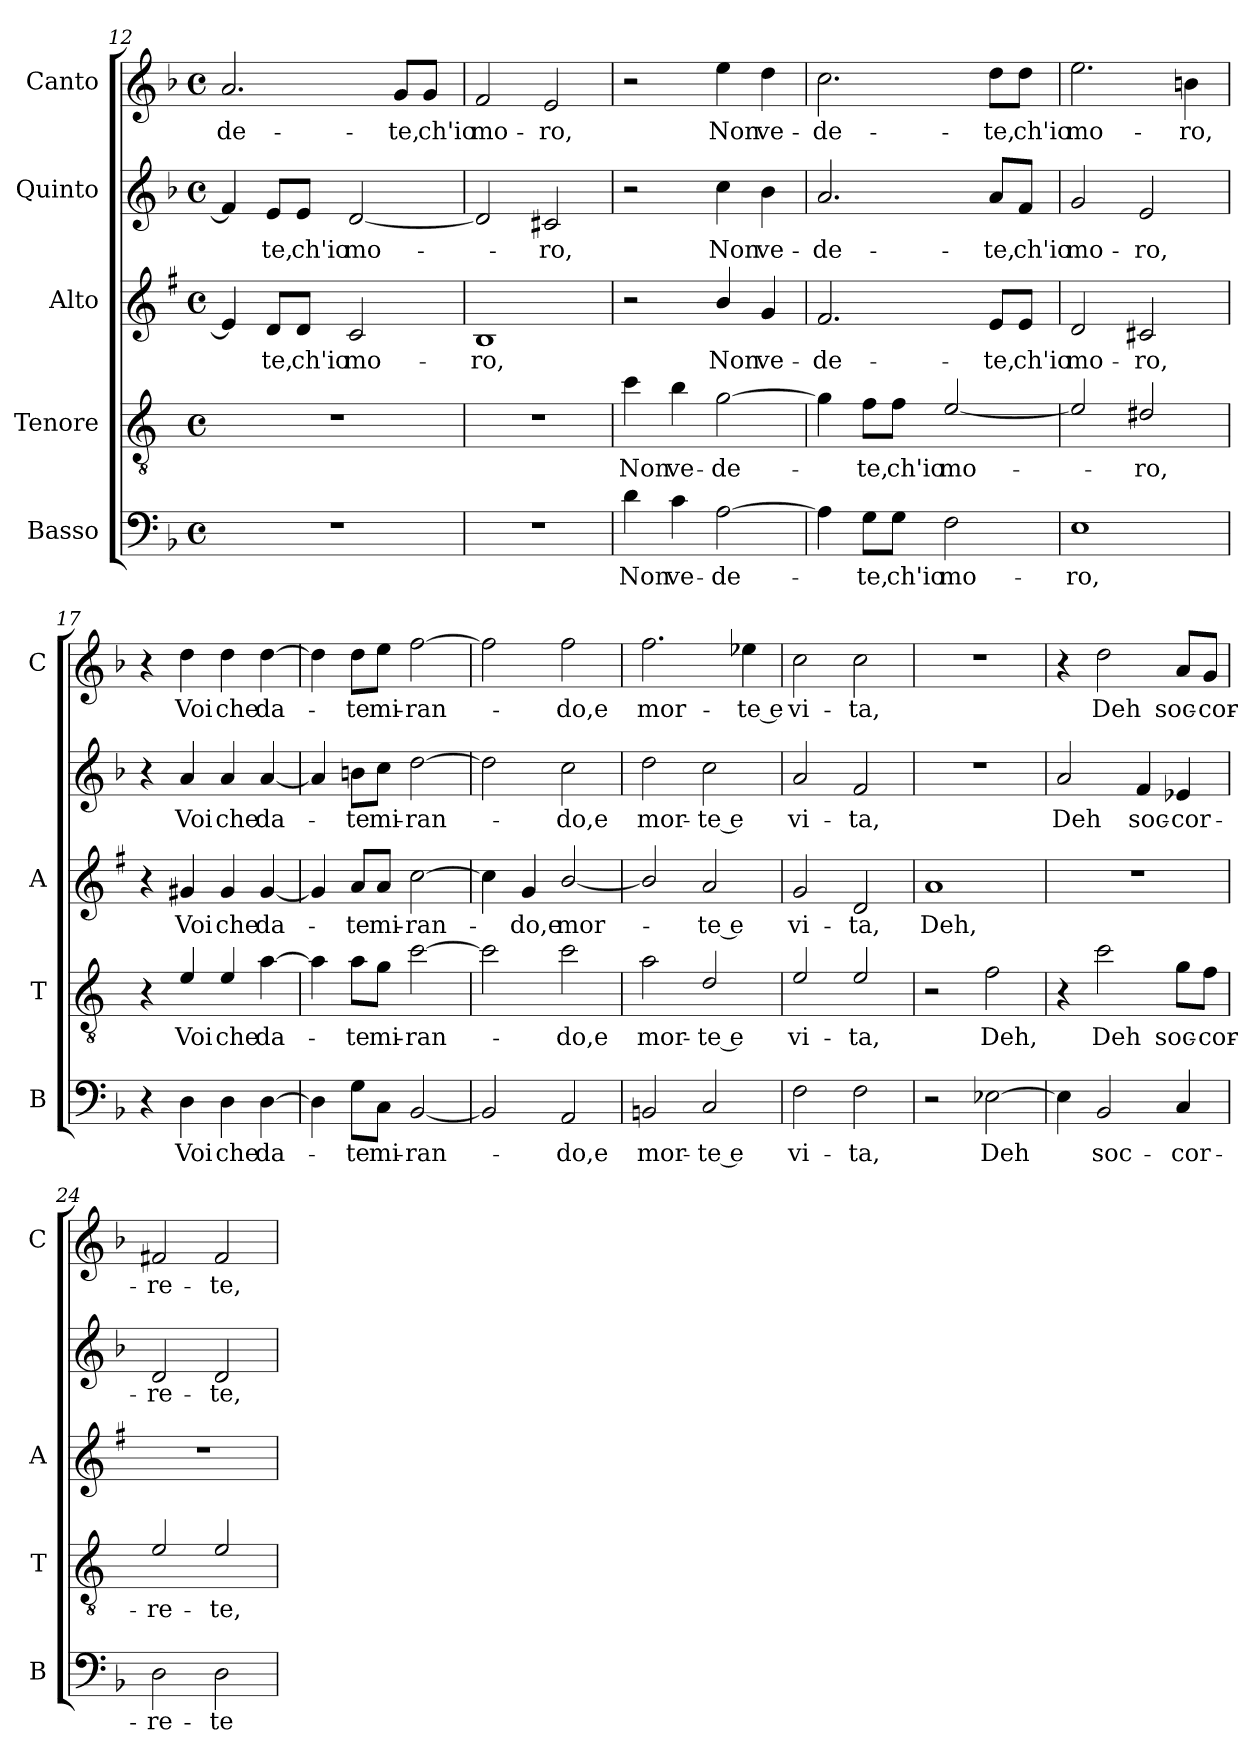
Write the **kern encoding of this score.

**kern	**text	**kern	**text	**kern	**text	**kern	**text	**kern	**text
*part5	*part5	*part4	*part4	*part3	*part3	*part2	*part2	*part1	*part1
*staff5	*staff5	*staff4	*staff4	*staff3	*staff3	*staff2	*staff2	*staff1	*staff1
*I"Basso	*	*I"Tenore	*	*I"Alto	*	*I"Quinto	*	*I"Canto	*
*I'B	*	*I'T	*	*I'A	*	*	*	*I'C	*
*clefF4	*	*clefGv2	*	*clefG2	*	*clefG2	*	*clefG2	*
*	*	*ITrd4c7	*	*ITrd1c2	*	*	*	*	*
*k[b-]	*	*k[b-]	*	*k[b-]	*	*k[b-]	*	*k[b-]	*
*F:	*	*F:	*	*F:	*	*F:	*	*F:	*
*M4/4	*	*M4/4	*	*M4/4	*	*M4/4	*	*M4/4	*
*met(c)	*	*met(c)	*	*met(c)	*	*met(c)	*	*met(c)	*
=12	=12	=12	=12	=12	=12	=12	=12	=12	=12
!	!	!	!	!	!	!	!	!	!LO:LY:b
1r	.	1r	.	4d/]	.	4f/]	.	2.a/	-de-
!	!	!	!	!	!LO:LY:b	!	!LO:LY:b	!	!
.	.	.	.	8c/L	-te,	8e/L	-te,	.	.
!	!	!	!	!	!LO:LY:b	!	!LO:LY:b	!	!
.	.	.	.	8c/J	ch'io	8e/J	ch'io	.	.
!	!	!	!	!	!LO:LY:b	!	!LO:LY:b	!	!
.	.	.	.	2B-/	mo-	[2d/	mo-	.	.
!	!	!	!	!	!	!	!	!	!LO:LY:b
.	.	.	.	.	.	.	.	8g/L	-te,
!	!	!	!	!	!	!	!	!	!LO:LY:b
.	.	.	.	.	.	.	.	8g/J	ch'io
=13	=13	=13	=13	=13	=13	=13	=13	=13	=13
!	!	!	!	!	!LO:LY:b	!	!	!	!LO:LY:b
1r	.	1r	.	1A	-ro,	2d/]	.	2f/	mo-
!	!	!	!	!	!	!	!LO:LY:b	!	!LO:LY:b
.	.	.	.	.	.	2c#X/	-ro,	2e/	-ro,
=14	=14	=14	=14	=14	=14	=14	=14	=14	=14
!	!LO:LY:b	!	!LO:LY:b	!	!	!	!	!	!
4d\	Non	4f\	Non	2r	.	2r	.	2r	.
!	!LO:LY:b	!	!LO:LY:b	!	!	!	!	!	!
4c\	ve-	4e\	ve-	.	.	.	.	.	.
!	!LO:LY:b	!	!LO:LY:b	!	!LO:LY:b	!	!LO:LY:b	!	!LO:LY:b
[2A\	-de-	[2c\	-de-	4a/	Non	4cc\	Non	4ee\	Non
!	!	!	!	!	!LO:LY:b	!	!LO:LY:b	!	!LO:LY:b
.	.	.	.	4f/	ve-	4b-\	ve-	4dd\	ve-
!!LO:PB:g=z
=15	=15	=15	=15	=15	=15	=15	=15	=15	=15
!	!	!	!	!	!LO:LY:b	!	!LO:LY:b	!	!LO:LY:b
4A\]	.	4c\]	.	2.e/	-de-	2.a/	-de-	2.cc\	-de-
!	!LO:LY:b	!	!LO:LY:b	!	!	!	!	!	!
8G\L	-te,	8B-\L	-te,	.	.	.	.	.	.
!	!LO:LY:b	!	!LO:LY:b	!	!	!	!	!	!
8G\J	ch'io	8B-\J	ch'io	.	.	.	.	.	.
!	!LO:LY:b	!	!LO:LY:b	!	!	!	!	!	!
2F\	mo-	[2A/	mo-	.	.	.	.	.	.
!	!	!	!	!	!LO:LY:b	!	!LO:LY:b	!	!LO:LY:b
.	.	.	.	8d/L	-te,	8a/L	-te,	8dd\L	-te,
!	!	!	!	!	!LO:LY:b	!	!LO:LY:b	!	!LO:LY:b
.	.	.	.	8d/J	ch'io	8f/J	ch'io	8dd\J	ch'io
=16	=16	=16	=16	=16	=16	=16	=16	=16	=16
!	!LO:LY:b	!	!	!	!LO:LY:b	!	!LO:LY:b	!	!LO:LY:b
1E	-ro,	2A/]	.	2c/	mo-	2g/	mo-	2.ee\	mo-
!	!	!	!LO:LY:b	!	!LO:LY:b	!	!LO:LY:b	!	!
.	.	2G#X/	-ro,	2Bn/	-ro,	2e/	-ro,	.	.
!	!	!	!	!	!	!	!	!	!LO:LY:b
.	.	.	.	.	.	.	.	4bn\	-ro,
=17	=17	=17	=17	=17	=17	=17	=17	=17	=17
4r	.	4r	.	4r	.	4r	.	4r	.
!	!LO:LY:b	!	!LO:LY:b	!	!LO:LY:b	!	!LO:LY:b	!	!LO:LY:b
4D\	Voi	4A/	Voi	4f#X/	Voi	4a/	Voi	4dd\	Voi
!	!LO:LY:b	!	!LO:LY:b	!	!LO:LY:b	!	!LO:LY:b	!	!LO:LY:b
4D\	che	4A/	che	4f#/	che	4a/	che	4dd\	che
!	!LO:LY:b	!	!LO:LY:b	!	!LO:LY:b	!	!LO:LY:b	!	!LO:LY:b
[4D\	da-	[4d\	da-	[4f#/	da-	[4a/	da-	[4dd\	da-
=18	=18	=18	=18	=18	=18	=18	=18	=18	=18
4D\]	.	4d\]	.	4f#/]	.	4a/]	.	4dd\]	.
!	!LO:LY:b	!	!LO:LY:b	!	!LO:LY:b	!	!LO:LY:b	!	!LO:LY:b
8G\L	-te	8d\L	-te	8g/L	-te	8bn\L	-te	8dd\L	-te
!	!LO:LY:b	!	!LO:LY:b	!	!LO:LY:b	!	!LO:LY:b	!	!LO:LY:b
8C\J	mi-	8c\J	mi-	8g/J	mi-	8cc\J	mi-	8ee\J	mi-
!	!LO:LY:b	!	!LO:LY:b	!	!LO:LY:b	!	!LO:LY:b	!	!LO:LY:b
[2BB-/	-ran-	[2f\	-ran-	[2b-\	-ran-	[2dd\	-ran-	[2ff\	-ran-
=19	=19	=19	=19	=19	=19	=19	=19	=19	=19
2BB-/]	.	2f\]	.	4b-\]	.	2dd\]	.	2ff\]	.
!	!	!	!	!	!LO:LY:b	!	!	!	!
.	.	.	.	4f/	-do,e	.	.	.	.
!	!LO:LY:b	!	!LO:LY:b	!	!LO:LY:b	!	!LO:LY:b	!	!LO:LY:b
2AA/	-do,e	2f\	-do,e	[2a/	mor-	2cc\	-do,e	2ff\	-do,e
=20	=20	=20	=20	=20	=20	=20	=20	=20	=20
!	!LO:LY:b	!	!LO:LY:b	!	!	!	!LO:LY:b	!	!LO:LY:b
2BBn/	mor-	2d\	mor-	2a/]	.	2dd\	mor-	2.ff\	mor-
!	!LO:LY:b	!	!LO:LY:b	!	!LO:LY:b	!	!LO:LY:b	!	!
2C/	-te e	2G/	-te e	2g/	-te e	2cc\	-te e	.	.
!	!	!	!	!	!	!	!	!	!LO:LY:b
.	.	.	.	.	.	.	.	4ee-X\	-te e
=21	=21	=21	=21	=21	=21	=21	=21	=21	=21
!	!LO:LY:b	!	!LO:LY:b	!	!LO:LY:b	!	!LO:LY:b	!	!LO:LY:b
2F\	vi-	2A/	vi-	2f/	vi-	2a/	vi-	2cc\	vi-
!	!LO:LY:b	!	!LO:LY:b	!	!LO:LY:b	!	!LO:LY:b	!	!LO:LY:b
2F\	-ta,	2A/	-ta,	2c/	-ta,	2f/	-ta,	2cc\	-ta,
!!LO:LB:g=z
=22	=22	=22	=22	=22	=22	=22	=22	=22	=22
!	!	!	!	!	!LO:LY:b	!	!	!	!
2r	.	2r	.	1g	Deh,	1r	.	1r	.
!	!LO:LY:b	!	!LO:LY:b	!	!	!	!	!	!
[2E-X\	Deh	2B-\	Deh,	.	.	.	.	.	.
=23	=23	=23	=23	=23	=23	=23	=23	=23	=23
!	!	!	!	!	!	!	!LO:LY:b	!	!
4E-\]	.	4r	.	1r	.	2a/	Deh	4r	.
!	!LO:LY:b	!	!LO:LY:b	!	!	!	!	!	!LO:LY:b
2BB-/	soc-	2f\	Deh	.	.	.	.	2dd\	Deh
!	!	!	!	!	!	!	!LO:LY:b	!	!
.	.	.	.	.	.	4f/	soc-	.	.
!	!LO:LY:b	!	!LO:LY:b	!	!	!	!LO:LY:b	!	!LO:LY:b
4C/	-cor-	8c\L	soc-	.	.	4e-X/	-cor-	8a/L	soc-
!	!	!	!LO:LY:b	!	!	!	!	!	!LO:LY:b
.	.	8B-\J	-cor-	.	.	.	.	8g/J	-cor-
=24	=24	=24	=24	=24	=24	=24	=24	=24	=24
!	!LO:LY:b	!	!LO:LY:b	!	!	!	!LO:LY:b	!	!LO:LY:b
2D\	-re-	2A/	-re-	1r	.	2d/	-re-	2f#X/	-re-
!	!LO:LY:b	!	!LO:LY:b	!	!	!	!LO:LY:b	!	!LO:LY:b
2D\	-te	2A/	-te,	.	.	2d/	-te,	2f#/	-te,
=	=	=	=	=	=	=	=	=	=
*-	*-	*-	*-	*-	*-	*-	*-	*-	*-
